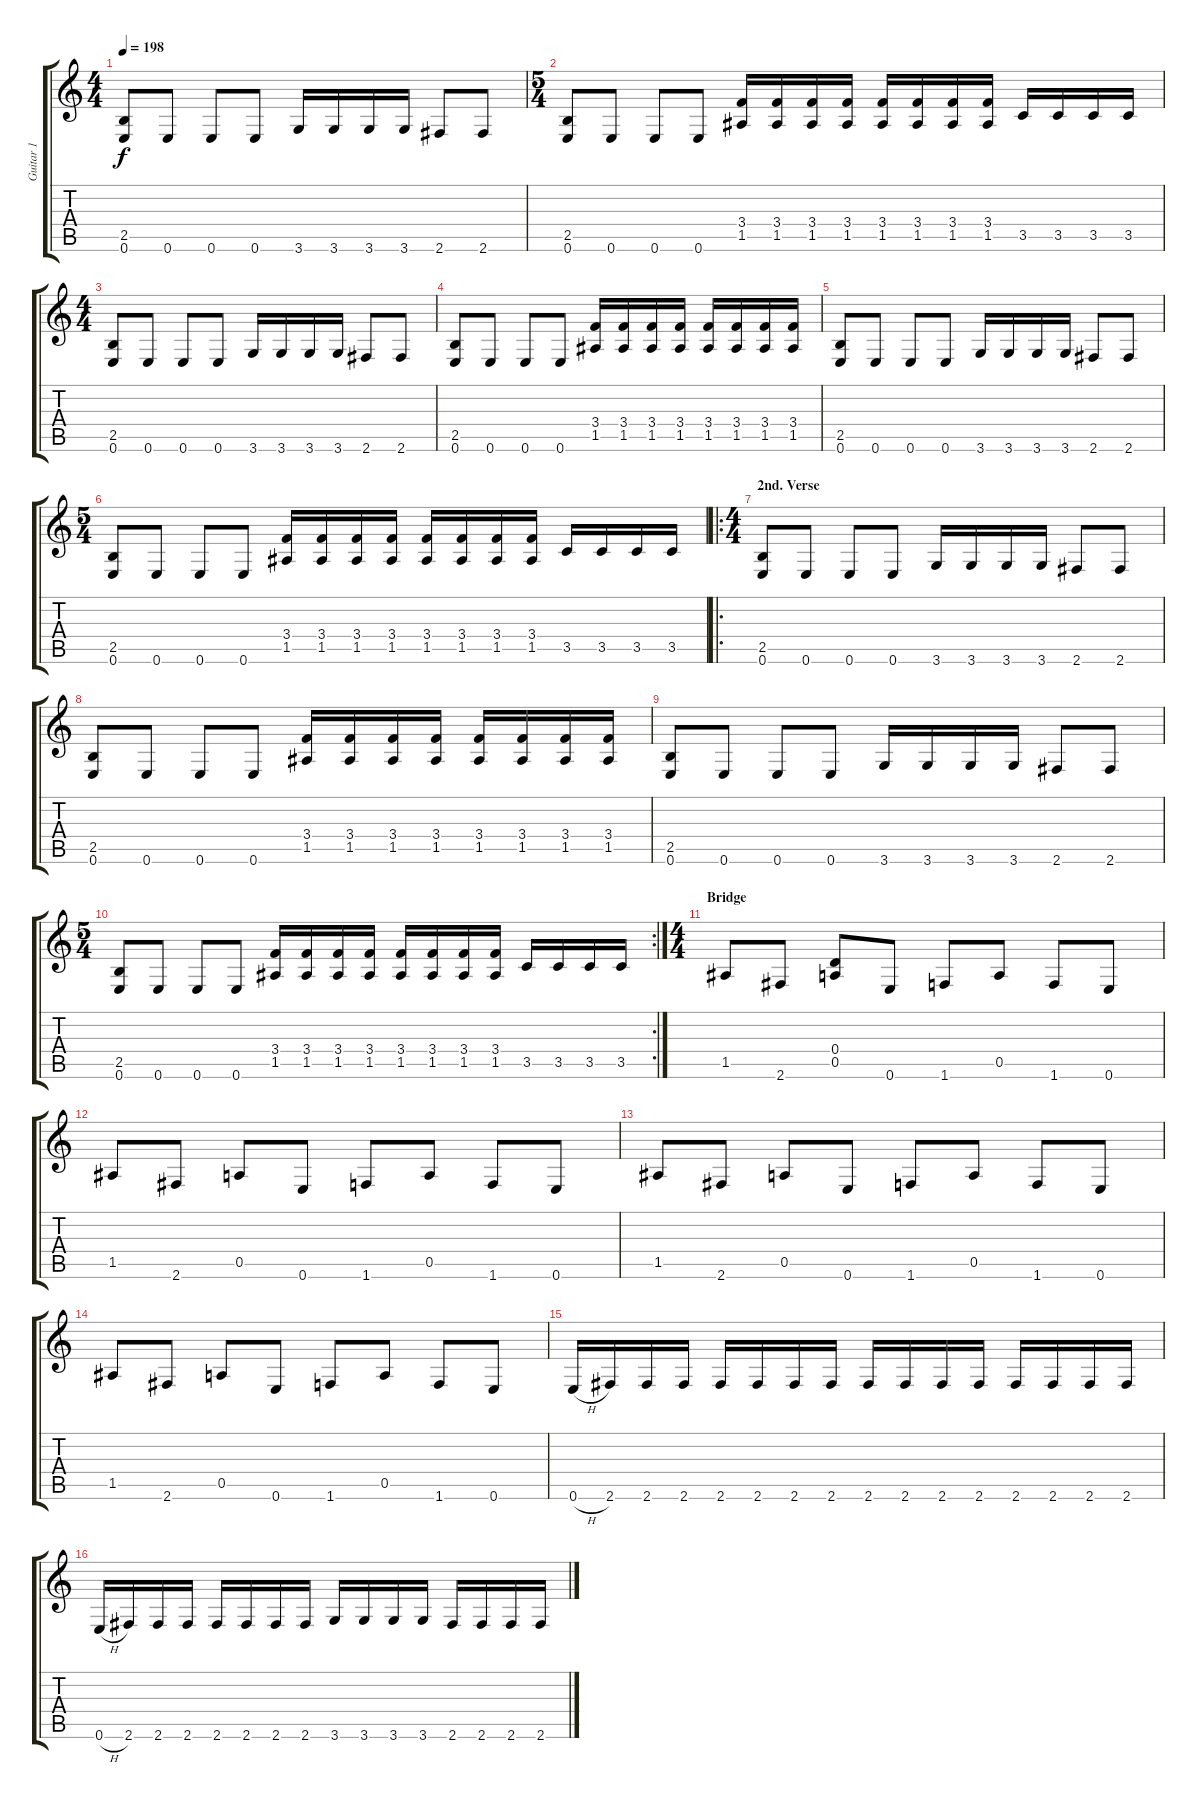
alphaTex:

\track ("Guitar 1" "Guitar 1") {instrument distortionguitar}
\staff {score tabs}
\tuning (E4 B3 G3 D3 A2 E2) {hide}
\ts (4 4)
\tempo 198
\clef g2
\ks c
(2.5 0.6).8{dy f} 0.6.8 0.6.8 0.6.8 3.6.16 3.6.16 3.6.16 3.6.16 2.6.8 2.6.8 |
\ts (5 4)
(2.5 0.6).8 0.6.8 0.6.8 0.6.8 (3.4 1.5).16 (3.4 1.5).16 (3.4 1.5).16 (3.4 1.5).16 (3.4 1.5).16 (3.4 1.5).16 (3.4 1.5).16 (3.4 1.5).16 3.5.16 3.5.16 3.5.16 3.5.16 |
\ts (4 4)
(2.5 0.6).8 0.6.8 0.6.8 0.6.8 3.6.16 3.6.16 3.6.16 3.6.16 2.6.8 2.6.8 |
(2.5 0.6).8 0.6.8 0.6.8 0.6.8 (3.4 1.5).16 (3.4 1.5).16 (3.4 1.5).16 (3.4 1.5).16 (3.4 1.5).16 (3.4 1.5).16 (3.4 1.5).16 (3.4 1.5).16 |
(2.5 0.6).8 0.6.8 0.6.8 0.6.8 3.6.16 3.6.16 3.6.16 3.6.16 2.6.8 2.6.8 |
\ts (5 4)
(2.5 0.6).8 0.6.8 0.6.8 0.6.8 (3.4 1.5).16 (3.4 1.5).16 (3.4 1.5).16 (3.4 1.5).16 (3.4 1.5).16 (3.4 1.5).16 (3.4 1.5).16 (3.4 1.5).16 3.5.16 3.5.16 3.5.16 3.5.16 |
\ro
\ts (4 4)
\section ("" "2nd. Verse")
(2.5 0.6).8 0.6.8 0.6.8 0.6.8 3.6.16 3.6.16 3.6.16 3.6.16 2.6.8 2.6.8 |
(2.5 0.6).8 0.6.8 0.6.8 0.6.8 (3.4 1.5).16 (3.4 1.5).16 (3.4 1.5).16 (3.4 1.5).16 (3.4 1.5).16 (3.4 1.5).16 (3.4 1.5).16 (3.4 1.5).16 |
(2.5 0.6).8 0.6.8 0.6.8 0.6.8 3.6.16 3.6.16 3.6.16 3.6.16 2.6.8 2.6.8 |
\rc 2
\ts (5 4)
(2.5 0.6).8 0.6.8 0.6.8 0.6.8 (3.4 1.5).16 (3.4 1.5).16 (3.4 1.5).16 (3.4 1.5).16 (3.4 1.5).16 (3.4 1.5).16 (3.4 1.5).16 (3.4 1.5).16 3.5.16 3.5.16 3.5.16 3.5.16 |
\ts (4 4)
\section ("" "Bridge")
1.5.8 2.6.8 (0.4 0.5).8 0.6.8 1.6.8 0.5.8 1.6.8 0.6.8 |
1.5.8 2.6.8 0.5.8 0.6.8 1.6.8 0.5.8 1.6.8 0.6.8 |
1.5.8 2.6.8 0.5.8 0.6.8 1.6.8 0.5.8 1.6.8 0.6.8 |
1.5.8 2.6.8 0.5.8 0.6.8 1.6.8 0.5.8 1.6.8 0.6.8 |
0.6{h}.16 2.6.16 2.6.16 2.6.16 2.6.16 2.6.16 2.6.16 2.6.16 2.6.16 2.6.16 2.6.16 2.6.16 2.6.16 2.6.16 2.6.16 2.6.16 |
0.6{h}.16 2.6.16 2.6.16 2.6.16 2.6.16 2.6.16 2.6.16 2.6.16 3.6.16 3.6.16 3.6.16 3.6.16 2.6.16 2.6.16 2.6.16 2.6.16
